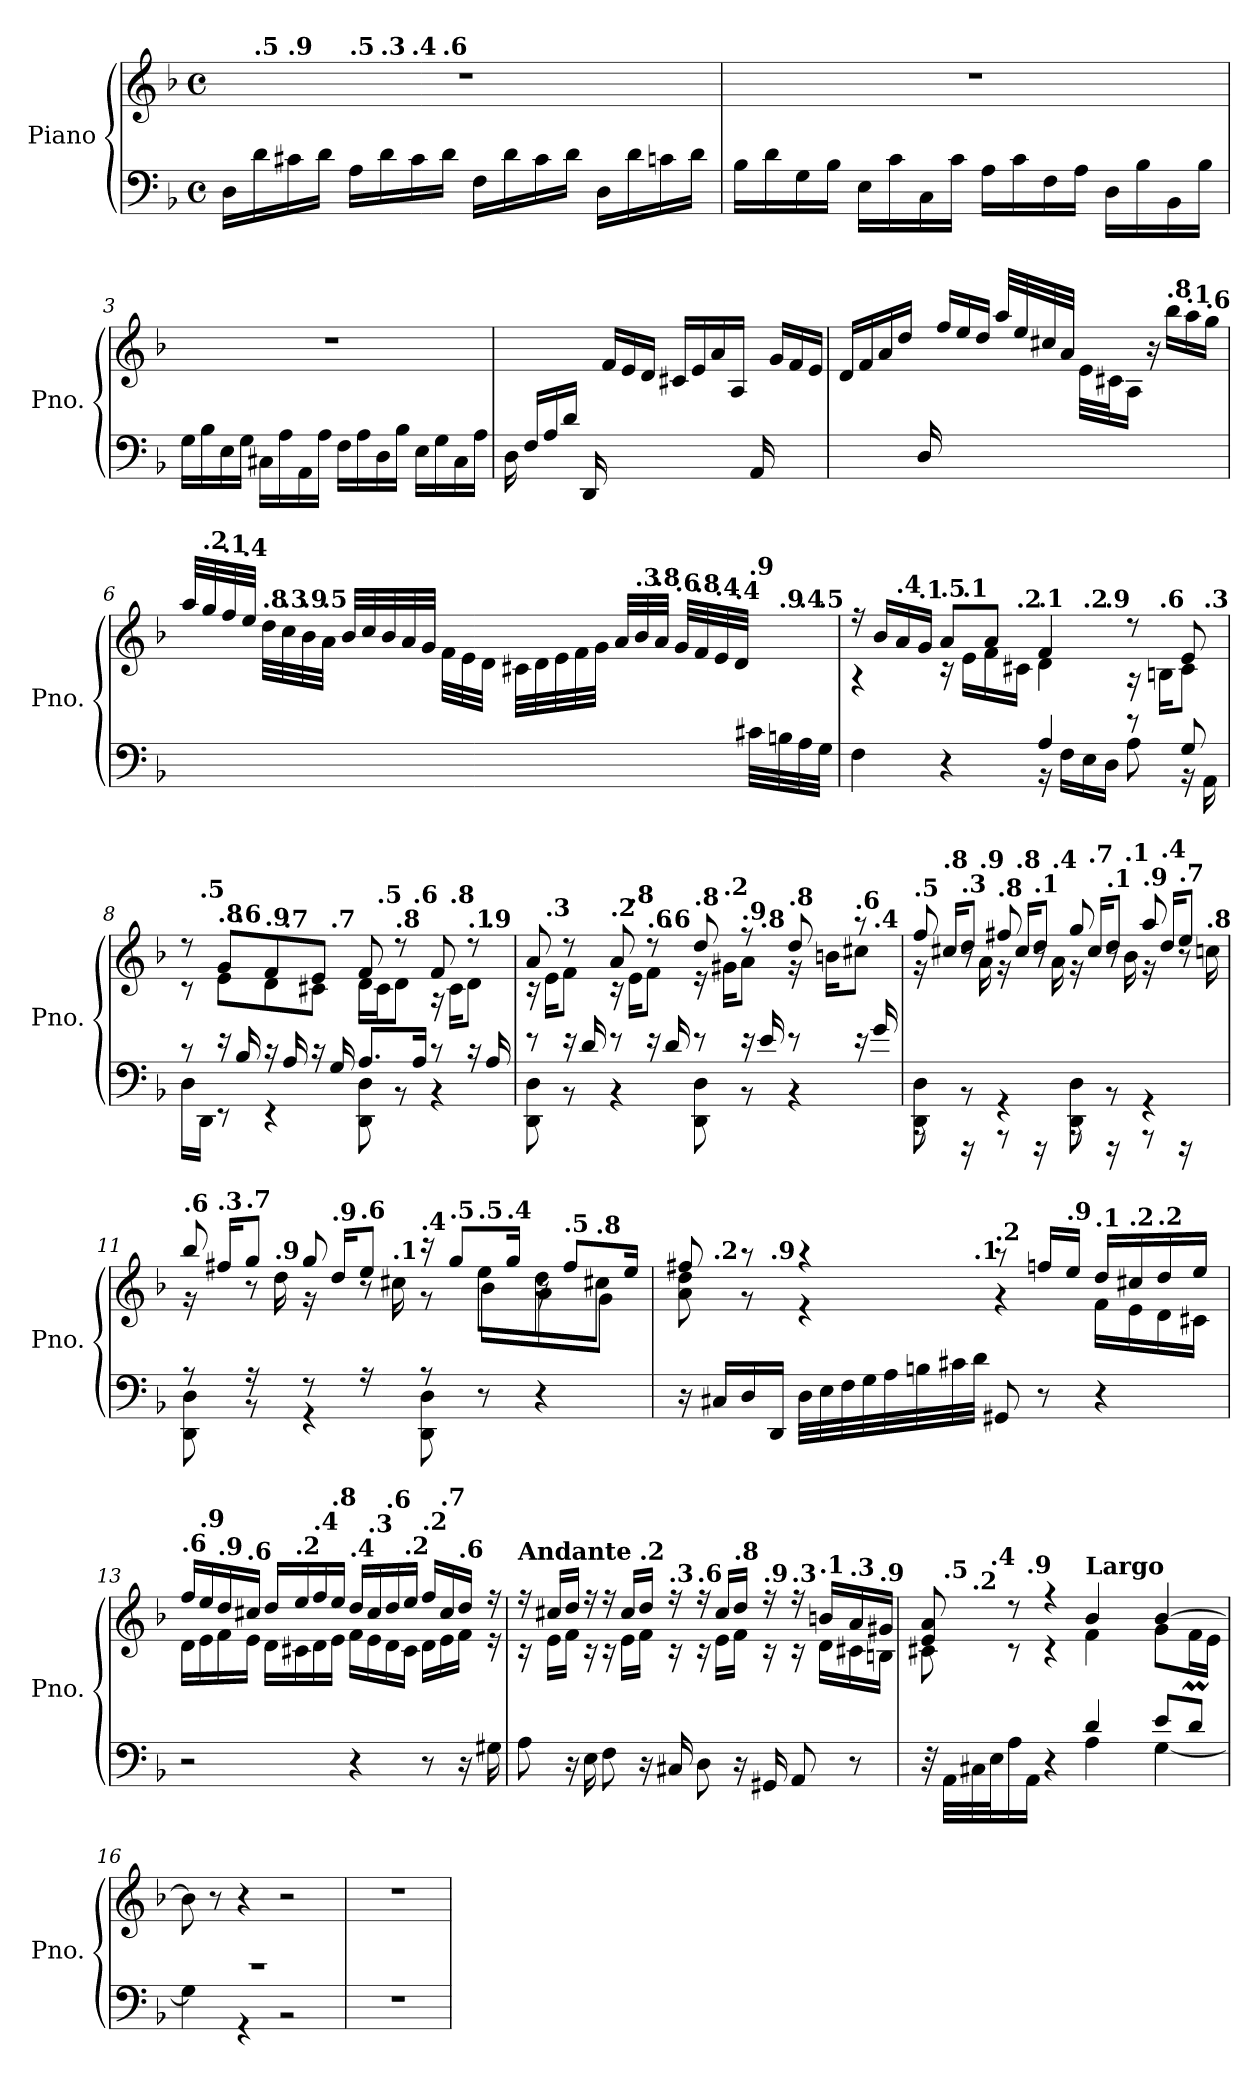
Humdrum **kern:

**kern	**kern
*part1	*part1
*staff2	*staff1
*I"Piano	*
*I'Pno.	*
*clefF4	*clefG2
*k[b-]	*k[b-]
*M4/4	*M4/4
*met(c)	*met(c)
*MM25	*MM25
=1	=1
*	*^
*	*	*^
*	*	*	*^
*	*	*	*	*^
*	*	*	*	*	*^
*	*	*	*	*	*	*^
16D\LL	1r	16ryy	8ryy	4ryy	4ryy	4.ryy	4..ryy
*	*MM26	*	*	*	*	*	*
!	!	!LO:TX:a:B:t=.5	!	!	!	!	!
16d\	.	2...ryy	.	.	.	.	.
*	*MM29	*	*	*	*	*	*
!	!	!	!LO:TX:a:B:t=.9	!	!	!	!
16c#X\	.	.	2..ryy	.	.	.	.
*	*MM35	*	*	*	*	*	*
16d\JJ	.	.	.	.	.	.	.
*	*MM41	*	*	*	*	*	*
!	!	!	!	!LO:TX:a:B:t=.5	!	!	!
16A\LL	.	.	.	2.ryy	16ryy	.	.
*	*MM49	*	*	*	*	*	*
!	!	!	!	!	!LO:TX:a:B:t=.3	!	!
16d\	.	.	.	.	2ryy	.	.
*	*MM58	*	*	*	*	*	*
!	!	!	!	!	!	!LO:TX:a:B:t=.4	!
16c#\	.	.	.	.	.	2ryy	.
*	*MM68	*	*	*	*	*	*
!	!	!	!	!	!	!	!LO:TX:a:B:t=.6
16d\JJ	.	.	.	.	.	.	2ryy
*	*MM80	*	*	*	*	*	*
16F\LL	.	.	.	.	.	.	.
16d\	.	.	.	.	.	.	.
16c#\	.	.	.	.	.	.	.
16d\JJ	.	.	.	.	.	.	.
16D\LL	.	.	.	.	.	.	.
16d\	.	.	.	.	8.ryy	.	.
16cn\	.	.	.	.	.	8ryy	.
16d\JJ	.	.	.	.	.	.	16ryy
*	*v	*v	*v	*v	*v	*v	*v
=2	=2
16B-\LL	1r
16d\	.
16G\	.
16B-\JJ	.
16E\LL	.
16c\	.
16C\	.
16c\JJ	.
16A\LL	.
16c\	.
16F\	.
16A\JJ	.
16D\LL	.
16B-\	.
16BB-\	.
16B-\JJ	.
!!LO:LB:g=z
=3	=3
16G\LL	1r
16B-\	.
16E\	.
16G\JJ	.
16C#X\LL	.
16A\	.
16AA\	.
16A\JJ	.
16F\LL	.
16A\	.
16D\	.
16B-\JJ	.
16E\LL	.
16G\	.
16C#\	.
16A\JJ	.
=4	=4
*^	*
16ryy	16D\	16ryy
16F/LL	16ryy	8.ryy
16A/	8ryy	.
16d/JJ	.	.
2ryy	16DD/	16ryy
.	16ryy	16f/LL
.	8ryy	16e/
.	.	16d/JJ
.	2ryy	16c#X/LL
.	.	16e/
.	.	16a/
.	.	16A/JJ
16AA/	.	16ryy
8.ryy	.	16g/LL
.	.	16f/
.	.	16e/JJ
!!LO:LB:g=z
=5	=5	=5
4ryy	1ryy	16d/LL
.	.	16f/
.	.	16a/
.	.	16dd/JJ
16D/	.	16ryy
2ryy	.	16ff/LL
.	.	16ee/
.	.	16dd/JJ
.	.	32aa/LLL
.	.	32ee/
.	.	32cc#X/
.	.	32a/JJJ
.	.	32e\LLL
.	.	32c#X\J
.	.	16A\JJ
*	*	*MM30
.	.	16r
*	*	*MM34
!	!	!LO:TX:a:B:t=.8
8.ryy	.	16bb-\LL
*	*	*MM46
!	!	!LO:TX:a:B:t=.1
.	.	16aa\
*	*	*MM62
!	!	!LO:TX:a:B:t=.6
.	.	16gg\JJ
!!LO:LB:g=z
=6	=6	=6
*	*	*MM50
2..ryy	1ryy	32aa/LLL
*	*	*MM51
!	!	!LO:TX:a:B:t=.2
.	.	32gg/
*	*	*MM54
!	!	!LO:TX:a:B:t=.1
.	.	32ff/
*	*	*MM58
!	!	!LO:TX:a:B:t=.4
.	.	32ee/JJJ
*	*	*MM63
!	!	!LO:TX:a:B:t=.8
.	.	32dd\LLL
*	*	*MM70
!	!	!LO:TX:a:B:t=.3
.	.	32cc\
*	*	*MM77
!	!	!LO:TX:a:B:t=.9
.	.	32b-\
*	*	*MM86
!	!	!LO:TX:a:B:t=.5
.	.	32a\JJJ
*	*	*MM96
.	.	32b-/LLL
.	.	32cc/
.	.	32b-/
.	.	32a/
.	.	32g/JJJ
.	.	32f\LLL
.	.	32e\
.	.	32d\JJJ
.	.	32c#X\LLL
.	.	32d\
.	.	32e\
.	.	32f\
.	.	32g\JJJ
*	*	*MM96
.	.	32a/LLL
*	*	*MM95
!	!	!LO:TX:a:B:t=.3
.	.	32b-/
*	*	*MM93
!	!	!LO:TX:a:B:t=.8
.	.	32a/JJJ
*	*	*MM91
!	!	!LO:TX:a:B:t=.6
.	.	32g/LLL
*	*	*MM88
!	!	!LO:TX:a:B:t=.8
.	.	32f/
*	*	*MM85
!	!	!LO:TX:a:B:t=.4
.	.	32e/
*	*	*MM81
!	!	!LO:TX:a:B:t=.4
.	.	32d/JJJ
*	*	*MM76
!	!	!LO:TX:a:B:t=.9
32c#X\LLL	.	32ryy
*	*	*MM71
!	!	!LO:TX:a:B:t=.9
32Bn\	.	32ryy
*	*	*MM66
!	!	!LO:TX:a:B:t=.4
32A\	.	32ryy
*	*	*MM60
!	!	!LO:TX:a:B:t=.5
32G\JJJ	.	32ryy
!!LO:LB:g=z
=7	=7	=7
*	*	*MM54
*	*	*^
!	!	!LO:TX:a:B:t=.1	!
*	*	*^	*^
4ryy	4F\	16r	4r	2ryy	2ryy
*	*	*MM40	*	*	*
.	.	16b-/LL	.	.	.
*	*	*MM42	*	*	*
!	!	!LO:TX:a:B:t=.4	!	!	!
.	.	16a/	.	.	.
*	*	*MM48	*	*	*
!	!	!LO:TX:a:B:t=.1	!	!	!
.	.	16g/JJ	.	.	.
*	*	*MM56	*	*	*
!	!	!LO:TX:a:B:t=.5	!	!	!
4ryy	4r	8a/L	16r	.	.
*	*	*MM67	*	*	*
!	!	!	!LO:TX:a:B:t=.1	!	!
.	.	.	16e\LL	.	.
*	*	*MM80	*	*	*
.	.	8a/J	16f\	.	.
*	*	*MM78	*	*	*
!	!	!	!LO:TX:a:B:t=.2	!	!
.	.	.	16c#X\JJ	.	.
*	*	*MM74	*	*	*
!	!	!LO:TX:a:B:t=.1	!	!	!
4A/	16r	4f/	4d\	8ryy	8.ryy
*	*	*MM68	*	*	*
.	16F\LL	.	.	.	.
*	*	*MM60	*	*	*
!	!	!	!	!LO:TX:a:B:t=.2	!
.	16E\	.	.	4.ryy	.
*	*	*MM50	*	*	*
!	!	!	!	!	!LO:TX:a:B:t=.9
.	16D\JJ	.	.	.	4ryy
*	*	*MM40	*	*	*
8r	8A\	8r	16r	.	.
*	*	*MM43	*	*	*
!	!	!	!LO:TX:a:B:t=.6	!	!
.	.	.	16Bn\KL	.	.
*	*	*MM52	*	*	*
8G/	16r	8e/	8c#\J	.	.
*	*	*MM64	*	*	*
!	!	!	!	!	!LO:TX:a:B:t=.3
.	16AA\	.	.	.	16ryy
*	*	*v	*v	*v	*v
=8	=8	=8
*	*	*MM40
*	*	*^
*	*	*	*^
*	*	*	*	*^
*	*	*	*	*	*^
*	*	*	*	*	*	*^
8r	16D\LL	8r	8r	16ryy	8.ryy	4ryy	4..ryy
*	*	*MM40	*	*	*	*	*
!	!	!	!	!LO:TX:a:B:t=.5	!	!	!
.	16DD\JJ	.	.	2...ryy	.	.	.
*	*	*MM41	*	*	*	*	*
!	!	!LO:TX:a:B:t=.8	!	!	!	!	!
16r	8r	8g/L	8e\L	.	.	.	.
*	*	*MM43	*	*	*	*	*
!	!	!	!	!	!LO:TX:a:B:t=.6	!	!
16B-/	.	.	.	.	2ryy	.	.
*	*	*MM45	*	*	*	*	*
!	!	!LO:TX:a:B:t=.9	!	!	!	!	!
16r	4r	8f/	8d\	.	.	16ryy	.
*	*	*MM48	*	*	*	*	*
!	!	!	!	!	!	!LO:TX:a:B:t=.7	!
16A/	.	.	.	.	.	2ryy	.
*	*	*MM52	*	*	*	*	*
16r	.	8e/J	8c#X\J	.	.	.	.
*	*	*MM55	*	*	*	*	*
!	!	!	!	!	!	!	!LO:TX:a:B:t=.7
16G/	.	.	.	.	.	.	2ryy
*	*	*MM40	*	*	*	*	*
8.A/L	8DD\ 8D\	8f/	16d\LL	.	.	.	.
*	*	*MM40	*	*	*	*	*
!	!	!	!LO:TX:a:B:t=.5	!	!	!	!
.	.	.	16c#\J	.	.	.	.
*	*	*MM41	*	*	*	*	*
!	!	!LO:TX:a:B:t=.8	!	!	!	!	!
.	8r	8r	8d\J	.	.	.	.
*	*	*MM43	*	*	*	*	*
!	!	!	!	!	!LO:TX:a:B:t=.6	!	!
16A/Jk	.	.	.	.	4ryy	.	.
*	*	*MM46	*	*	*	*	*
8r	4r	8f/	16r	.	.	.	.
*	*	*MM48	*	*	*	*	*
!	!	!	!LO:TX:a:B:t=.8	!	!	!	!
.	.	.	16c#\KL	.	.	8.ryy	.
*	*	*MM52	*	*	*	*	*
!	!	!LO:TX:a:B:t=.1	!	!	!	!	!
16r	.	8r	8d\J	.	.	.	.
*	*	*MM55	*	*	*	*	*
!	!	!	!	!	!LO:TX:a:B:t=.9	!	!
16A/	.	.	.	.	16ryy	.	16ryy
*	*	*v	*v	*v	*v	*v	*v
!!LO:LB:g=z
=9	=9	=9
*	*	*MM60
*	*	*^
*	*	*	*^
*	*	*	*	*^
8r	8DD\ 8D\	8a/	16r	4..ryy	2ryy
*	*	*MM60	*	*	*
!	!	!	!LO:TX:a:B:t=.3	!	!
.	.	.	16e\KL	.	.
*	*	*MM61	*	*	*
16r	8r	8r	8f\J	.	.
*	*	*MM62	*	*	*
16d/	.	.	.	.	.
*	*	*MM63	*	*	*
!	!	!LO:TX:a:B:t=.2	!	!	!
8r	4r	8a/	16r	.	.
*	*	*MM64	*	*	*
!	!	!	!LO:TX:a:B:t=.8	!	!
.	.	.	16e\KL	.	.
*	*	*MM66	*	*	*
!	!	!LO:TX:a:B:t=.6	!	!	!
16r	.	8r	8f\J	.	.
*	*	*MM68	*	*	*
!	!	!	!	!LO:TX:a:B:t=.6	!
16d/	.	.	.	2ryy	.
*	*	*MM70	*	*	*
!	!	!LO:TX:a:B:t=.8	!	!	!
8r	8DD\ 8D\	8dd/	16r	.	8.ryy
*	*	*MM73	*	*	*
!	!	!	!LO:TX:a:B:t=.2	!	!
.	.	.	16g#X\KL	.	.
*	*	*MM75	*	*	*
!	!	!LO:TX:a:B:t=.9	!	!	!
16r	8r	8r	8a\J	.	.
*	*	*MM78	*	*	*
!	!	!	!	!	!LO:TX:a:B:t=.8
16e/	.	.	.	.	4ryy
*	*	*MM81	*	*	*
!	!	!LO:TX:a:B:t=.8	!	!	!
8r	4r	8dd/	16r	.	.
*	*	*MM82	*	*	*
.	.	.	16bn\KL	.	.
*	*	*MM82	*	*	*
!	!	!LO:TX:a:B:t=.6	!	!	!
16r	.	8r	8cc#X\J	.	.
*	*	*MM83	*	*	*
!	!	!	!	!LO:TX:a:B:t=.4	!
16g/	.	.	.	16ryy	16ryy
*	*	*v	*v	*v	*v
=10	=10	=10
*	*	*MM84
*	*	*^
*	*	*	*^
*	*	*	*	*^
!	!	!LO:TX:a:B:t=.5	!	!	!
*	*	*	*	*v	*v
8rAAA	8DD\ 8D\	8ff/	16r	8.ryy
*	*	*MM85	*	*
!	!	!	!LO:TX:a:B:t=.8	!
.	.	.	16cc#X/KL	.
*	*	*MM87	*	*
!	!	!LO:TX:a:B:t=.3	!	!
16rFFF	8r	8r	8dd/J	.
*	*	*MM88	*	*
!	!	!	!	!LO:TX:a:B:t=.9
16ryy	.	.	.	16a\
*	*	*MM90	*	*
!	!	!LO:TX:a:B:t=.8	!	!
8rAAA	4r	8ff#X/	16r	8.ryy
*	*	*MM92	*	*
!	!	!	!LO:TX:a:B:t=.8	!
.	.	.	16cc#/KL	.
*	*	*MM95	*	*
!	!	!LO:TX:a:B:t=.1	!	!
16rFFF	.	8r	8dd/J	.
*	*	*MM97	*	*
!	!	!	!	!LO:TX:a:B:t=.4
16ryy	.	.	.	16a\
*	*	*MM100	*	*
8rAAA	8DD\ 8D\	8gg/	16r	8.ryy
*	*	*MM99	*	*
!	!	!	!LO:TX:a:B:t=.7	!
.	.	.	16cc#/KL	.
*	*	*MM99	*	*
!	!	!LO:TX:a:B:t=.1	!	!
16rFFF	8r	8r	8dd/J	.
*	*	*MM98	*	*
!	!	!	!	!LO:TX:a:B:t=.1
16ryy	.	.	.	16b-\
*	*	*MM96	*	*
!	!	!LO:TX:a:B:t=.9	!	!
8rAAA	4r	8aa/	16r	8.ryy
*	*	*MM95	*	*
!	!	!	!LO:TX:a:B:t=.4	!
.	.	.	16dd/KL	.
*	*	*MM93	*	*
!	!	!LO:TX:a:B:t=.7	!	!
16rFFF	.	8r	8ee/J	.
*	*	*MM91	*	*
!	!	!	!	!LO:TX:a:B:t=.8
16ryy	.	.	.	16cc\
!!LO:PB:g=z	!!	!!
=11	=11	=11	=11	=11
*	*	*MM89	*	*
!	!	!LO:TX:a:B:t=.6	!	!
8r	8DD\ 8D\	8bb-/	16r	8.ryy
*	*	*MM87	*	*
!	!	!	!LO:TX:a:B:t=.3	!
.	.	.	16ff#X/KL	.
*	*	*MM84	*	*
!	!	!LO:TX:a:B:t=.7	!	!
16r	8r	8r	8gg/J	.
*	*	*MM81	*	*
!	!	!	!	!LO:TX:a:B:t=.9
16ryy	.	.	.	16dd\
*	*	*MM79	*	*
8r	4r	8gg/	16r	8.ryy
*	*	*MM75	*	*
!	!	!	!LO:TX:a:B:t=.9	!
.	.	.	16dd/KL	.
*	*	*MM72	*	*
!	!	!LO:TX:a:B:t=.6	!	!
16r	.	8r	8ee/J	.
*	*	*MM69	*	*
!	!	!	!	!LO:TX:a:B:t=.1
16ryy	.	.	.	16cc#X\
*	*	*MM65	*	*
!	!	!LO:TX:a:B:t=.4	!	!
8r	8DD\ 8D\	16r	8r	8ryy
*	*	*MM61	*	*
!	!	!LO:TX:a:B:t=.5	!	!
.	.	8gg/L	.	.
*	*	*MM57	*	*
!	!	!	!LO:TX:a:B:t=.5	!
4.ryy	8r	.	8ee\L	8b-\L
*	*	*MM53	*	*
!	!	!LO:TX:a:B:t=.4	!	!
.	.	16gg/Jk	.	.
*	*	*MM49	*	*
.	4r	16r	8dd\	8a\
*	*	*MM44	*	*
!	!	!LO:TX:a:B:t=.5	!	!
.	.	8ff#/L	.	.
*	*	*MM39	*	*
!	!	!	!LO:TX:a:B:t=.8	!
.	.	.	8cc#X\J	8g\J
*	*	*MM35	*	*
.	.	16ee/Jk	.	.
*v	*v	*	*	*
*	*v	*v	*v
=12	=12
*	*MM30
*	*^
*	*	*^
*	*	*	*^
*	*	*	*	*^
16r	8ff#X/	8a\ 8dd\	16ryy	8.ryy	4...ryy
*	*MM28	*	*	*	*
!	!	!	!LO:TX:a:B:t=.2	!	!
16C#X/LL	.	.	2...ryy	.	.
*	*MM24	*	*	*	*
16D/	8r	8r	.	.	.
*	*MM17	*	*	*	*
!	!	!	!	!LO:TX:a:B:t=.9	!
16DD/JJ	.	.	.	2ryy	.
*	*MM96	*	*	*	*
32D\LLL	4r	4r	.	.	.
32E\	.	.	.	.	.
32F\	.	.	.	.	.
32G\	.	.	.	.	.
32A\	.	.	.	.	.
32Bn\	.	.	.	.	.
*	*MM96	*	*	*	*
32c#X\	.	.	.	.	.
*	*MM40	*	*	*	*
!	!	!	!	!	!LO:TX:a:B:t=.1
32d\JJJ	.	.	.	.	2ryy
*	*MM36	*	*	*	*
!	!LO:TX:a:B:t=.2	!	!	!	!
8GG#X/	8r	4r	.	.	.
*	*MM30	*	*	*	*
8r	16ffn/LL	.	.	.	.
*	*MM30	*	*	*	*
!	!LO:TX:a:B:t=.9	!	!	!	!
.	16ee/JJ	.	.	4ryy	.
*	*MM33	*	*	*	*
!	!LO:TX:a:B:t=.1	!	!	!	!
4r	16dd/LL	16f\LL	.	.	.
*	*MM36	*	*	*	*
!	!LO:TX:a:B:t=.2	!	!	!	!
.	16cc#X/	16e\	.	.	.
*	*MM40	*	*	*	*
!	!LO:TX:a:B:t=.2	!	!	!	!
.	16dd/	16d\	.	.	.
*	*MM45	*	*	*	*
.	16ee/JJ	16c#X\JJ	.	16ryy	.
.	.	.	.	.	32ryy
*	*v	*v	*v	*v	*v
!!LO:LB:g=z
=13	=13
*	*MM50
*	*^
*	*	*^
*	*	*	*^
*	*	*	*	*^
!	!LO:TX:a:B:t=.6	!	!	!	!
*	*	*v	*v	*v	*v
2r	16ff/LL	16d\LL
*	*MM56	*
!	!LO:TX:a:B:t=.9	!
.	16ee/	16e\
*	*MM63	*
!	!LO:TX:a:B:t=.9	!
.	16dd/	16f\
*	*MM71	*
!	!LO:TX:a:B:t=.6	!
.	16cc#X/JJ	16e\JJ
*	*MM80	*
.	16dd/LL	16d\LL
*	*MM79	*
!	!LO:TX:a:B:t=.2	!
.	16ee/	16c#X\
*	*MM77	*
!	!LO:TX:a:B:t=.4	!
.	16ff/	16d\
*	*MM74	*
!	!LO:TX:a:B:t=.8	!
.	16ee/JJ	16e\JJ
*	*MM71	*
!	!LO:TX:a:B:t=.4	!
4r	16dd/LL	16f\LL
*	*MM67	*
!	!LO:TX:a:B:t=.3	!
.	16cc#/	16e\
*	*MM62	*
!	!LO:TX:a:B:t=.6	!
.	16dd/	16d\
*	*MM57	*
!	!LO:TX:a:B:t=.2	!
.	16ee/JJ	16c#\JJ
*	*MM51	*
!	!LO:TX:a:B:t=.2	!
8r	16ff/LL	16d\LL
*	*MM44	*
!	!LO:TX:a:B:t=.7	!
.	16cc#/	16e\
*	*MM37	*
!	!LO:TX:a:B:t=.6	!
16r	16dd/JJ	16f\JJ
*	*MM30	*
16G#X\	16r	16r
=14	=14	=14
!	!LO:TX:a:B:t=Andante	!
8A\	16r	16r
.	16cc#X/LL	16e\LL
16r	16dd/JJ	16f\JJ
16E\	16r	16r
8F\	16r	16r
*	*MM92	*
.	16cc#/LL	16e\LL
*	*MM91	*
!	!LO:TX:a:B:t=.2	!
16r	16dd/JJ	16f\JJ
*	*MM89	*
!	!LO:TX:a:B:t=.3	!
16C#X/	16r	16r
*	*MM86	*
!	!LO:TX:a:B:t=.6	!
8D\	16r	16r
*	*MM83	*
.	16cc#/LL	16e\LL
*	*MM78	*
!	!LO:TX:a:B:t=.8	!
16r	16dd/JJ	16f\JJ
*	*MM73	*
!	!LO:TX:a:B:t=.9	!
16GG#X/	16r	16r
*	*MM68	*
!	!LO:TX:a:B:t=.3	!
8AA/	16r	16r
*	*MM62	*
!	!LO:TX:a:B:t=.1	!
.	16bn/LL	16d\LL
*	*MM55	*
!	!LO:TX:a:B:t=.3	!
8r	16a/	16c#X\
*	*MM47	*
!	!LO:TX:a:B:t=.9	!
.	16g#X/JJ	16Bn\JJ
*	*v	*v
!!LO:LB:g=z
=15	=15
*	*MM40
*^	*^
*	*	*	*^
*	*	*	*	*^
*	*	*	*	*	*^
*	*	*	*	*	*	*^
32r	2ryy	8e/ 8a/	8c#X\	32ryy	16ryy	16.ryy	8.ryy
*	*	*MM39	*	*	*	*	*
!	!	!	!	!LO:TX:a:B:t=.5	!	!	!
32AA\LLL	.	.	.	2ryy	.	.	.
*	*	*MM38	*	*	*	*	*
!	!	!	!	!	!LO:TX:a:B:t=.2	!	!
32C#X\	.	.	.	.	2...ryy	.	.
*	*	*MM36	*	*	*	*	*
!	!	!	!	!	!	!LO:TX:a:B:t=.4	!
32E\J	.	.	.	.	.	2ryy	.
*	*	*MM34	*	*	*	*	*
16A\	.	8r	8r	.	.	.	.
*	*	*MM27	*	*	*	*	*
!	!	!	!	!	!	!	!LO:TX:a:B:t=.9
16AA\JJ	.	.	.	.	.	.	2ryy
*	*	*MM20	*	*	*	*	*
4r	.	4r	4r	.	.	.	.
!	!	!LO:TX:a:B:t=Largo	!	!	!	!	!
4d/	4A\	4b-/	4f\	.	.	.	.
.	.	.	.	4...ryy	.	.	.
.	.	.	.	.	.	4ryy	.
.	.	.	.	.	.	.	4ryy
8e/L	[4G\	[4b-/	8g\L	.	.	.	.
.	.	.	.	.	.	8ryy	.
8d/J	.	.	16fM\L	.	.	.	.
.	.	.	16e\JJ	.	.	.	16ryy
.	.	.	.	.	.	32ryy	.
*	*	*v	*v	*v	*v	*v	*v
=16	=16	=16
1r	4G\]	8b-\]
.	.	8r
.	4r	4r
.	2r	2r
*v	*v	*
=17	=17
1r	1r
=	=
*-	*-
